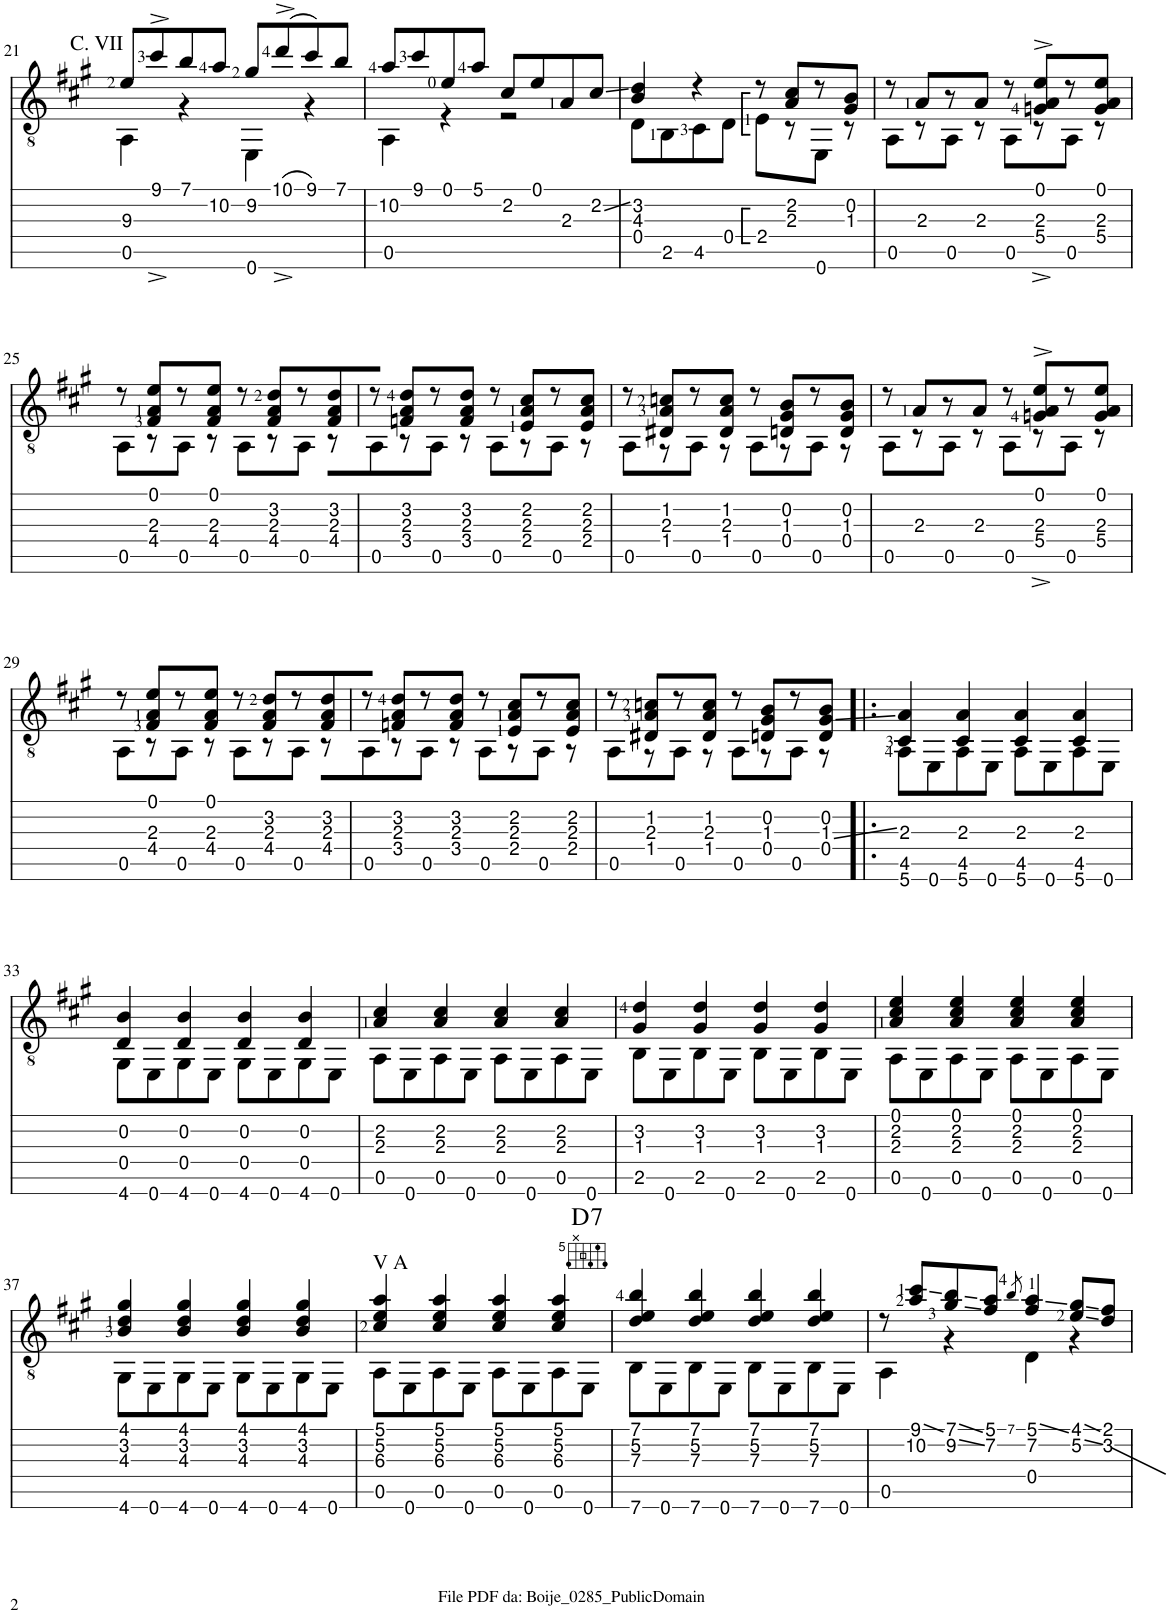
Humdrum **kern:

**kern	**kern	**harte
*part1	*part1	*part1
*staff2	*staff1	*
*I"Guitar	*	*
*I'Guit.	*	*
!!LO:PB:g=z
*	*clefGv2	*
*k[f#c#g#]	*k[f#c#g#]	*
*M4/4	*M4/4	*
*met(c)	*met(c)	*
=21	=21	=21
*^	*^	*
!	!	!LO:TX:a:t=C. VII	!	!
8eL	4AA	8e/L	4AA\	.
8cc#^J	.	8cc#^/	.	.
8bL	4r	8b/	4r	.
8aJ	.	8a/J	.	.
8g#L	4EE	8g#/L	4EE\	.
8dd^J	.	(8dd^/	.	.
8cc#L	4r	8cc#/)	4r	.
8bJ	.	8b/J	.	.
=22	=22	=22	=22	=22
8aL	4AA	8a/L	4AA\	.
8cc#J	.	8cc#/	.	.
8eL	4r	8e/	4r	.
8aJ	.	8a/J	.	.
8c#L	2r	8c#/L	2r	.
8eJ	.	8e/	.	.
8AL	.	8A/	.	.
8c#J	.	8c#/J	.	.
=23	=23	=23	=23	=23
4B 4d	8DL	4B/ 4d/	8D\L	.
.	8BBJ	.	8BB\	.
4r	8C#L	4r	8C#\	.
.	8DJ	.	8D\J	.
8r	8E	8r	8E\L	.
8A 8c#	8r	8A/ 8c#/L	8r	.
8r	8EE	8r	8EE\J	.
8G# 8B	8r	8G#/ 8B/J	8r	.
=24	=24	=24	=24	=24
8r	8AA	8r	8AA\L	.
8A	8r	8A/L	8r	.
8r	8AA	8r	8AA\J	.
8A	8r	8A/J	8r	.
8r	8AA	8r	8AA\L	.
8G^ 8A^ 8e^	8r	8Gn/^ 8A/^ 8e/^L	8r	.
8r	8AA	8r	8AA\J	.
8G 8A 8e	8r	8G/ 8A/ 8e/J	8r	.
!!LO:LB:g=z	!!
=25	=25	=25	=25	=25
8r	8AA	8r	8AA\L	.
8F# 8A 8e	8r	8F#/ 8A/ 8e/L	8r	.
8r	8AA	8r	8AA\J	.
8F# 8A 8e	8r	8F#/ 8A/ 8e/J	8r	.
8r	8AA	8r	8AA\L	.
8F# 8A 8d	8r	8F#/ 8A/ 8d/L	8r	.
8r	8AA	8r	8AA\J	.
8F# 8A 8d	8r	8F#/ 8A/ 8d/	8r	.
=26	=26	=26	=26	=26
8r	8AA	8r	8AA\	.
8F 8A 8d	8r	8Fn/ 8A/ 8d/L	8r	.
8r	8AA	8r	8AA\J	.
8F 8A 8d	8r	8F/ 8A/ 8d/J	8r	.
8r	8AA	8r	8AA\L	.
8E 8A 8c#	8r	8E/ 8A/ 8c#/L	8r	.
8r	8AA	8r	8AA\J	.
8E 8A 8c#	8r	8E/ 8A/ 8c#/J	8r	.
=27	=27	=27	=27	=27
8r	8AA	8r	8AA\L	.
8D# 8A 8c	8r	8D#X/ 8A/ 8cn/L	8r	.
8r	8AA	8r	8AA\J	.
8D# 8A 8c	8r	8D#/ 8A/ 8c/J	8r	.
8r	8AA	8r	8AA\L	.
8D 8G# 8B	8r	8Dn/ 8G#/ 8B/L	8r	.
8r	8AA	8r	8AA\J	.
8D 8G# 8B	8r	8D/ 8G#/ 8B/J	8r	.
=28	=28	=28	=28	=28
8r	8AA	8r	8AA\L	.
8A	8r	8A/L	8r	.
8r	8AA	8r	8AA\J	.
8A	8r	8A/J	8r	.
8r	8AA	8r	8AA\L	.
8Gn^ 8A^ 8e^	8r	8Gn/^ 8A/^ 8e/^L	8r	.
8r	8AA	8r	8AA\J	.
8G 8A 8e	8r	8G/ 8A/ 8e/J	8r	.
!!LO:LB:g=z	!!
=29	=29	=29	=29	=29
8r	8AA	8r	8AA\L	.
8F# 8A 8e	8r	8F#/ 8A/ 8e/L	8r	.
8r	8AA	8r	8AA\J	.
8F# 8A 8e	8r	8F#/ 8A/ 8e/J	8r	.
8r	8AA	8r	8AA\L	.
8F# 8A 8d	8r	8F#/ 8A/ 8d/L	8r	.
8r	8AA	8r	8AA\J	.
8F# 8A 8d	8r	8F#/ 8A/ 8d/	8r	.
=30	=30	=30	=30	=30
8r	8AA	8r	8AA\	.
8Fn 8A 8d	8r	8Fn/ 8A/ 8d/L	8r	.
8r	8AA	8r	8AA\J	.
8F 8A 8d	8r	8F/ 8A/ 8d/J	8r	.
8r	8AA	8r	8AA\L	.
8E 8A 8c#	8r	8E/ 8A/ 8c#/L	8r	.
8r	8AA	8r	8AA\J	.
8E 8A 8c#	8r	8E/ 8A/ 8c#/J	8r	.
=31	=31	=31	=31	=31
8r	8AA	8r	8AA\L	.
8D#X 8A 8cn	8r	8D#X/ 8A/ 8cn/L	8r	.
8r	8AA	8r	8AA\J	.
8D# 8A 8c	8r	8D#/ 8A/ 8c/J	8r	.
8r	8AA	8r	8AA\L	.
8Dn 8G# 8B	8r	8Dn/ 8G#/ 8B/L	8r	.
8r	8AA	8r	8AA\J	.
8D 8G# 8B	8r	8D/ 8G#/ 8B/J	8r	.
=32!|:	=32!|:	=32!|:	=32!|:	=32!|:
4C# 4A	8AAL	4C#/ 4A/	8AA\L	.
.	8EEJ	.	8EE\	.
4C# 4A	8AAL	4C#/ 4A/	8AA\	.
.	8EEJ	.	8EE\J	.
4C# 4A	8AAL	4C#/ 4A/	8AA\L	.
.	8EEJ	.	8EE\	.
4C# 4A	8AAL	4C#/ 4A/	8AA\	.
.	8EEJ	.	8EE\J	.
!!LO:LB:g=z	!!
=33	=33	=33	=33	=33
4D 4B	8GG#L	4D/ 4B/	8GG#\L	.
.	8EEJ	.	8EE\	.
4D 4B	8GG#L	4D/ 4B/	8GG#\	.
.	8EEJ	.	8EE\J	.
4D 4B	8GG#L	4D/ 4B/	8GG#\L	.
.	8EEJ	.	8EE\	.
4D 4B	8GG#L	4D/ 4B/	8GG#\	.
.	8EEJ	.	8EE\J	.
=34	=34	=34	=34	=34
4A 4c#	8AAL	4A/ 4c#/	8AA\L	.
.	8EEJ	.	8EE\	.
4A 4c#	8AAL	4A/ 4c#/	8AA\	.
.	8EEJ	.	8EE\J	.
4A 4c#	8AAL	4A/ 4c#/	8AA\L	.
.	8EEJ	.	8EE\	.
4A 4c#	8AAL	4A/ 4c#/	8AA\	.
.	8EEJ	.	8EE\J	.
=35	=35	=35	=35	=35
4G# 4d	8BBL	4G#/ 4d/	8BB\L	.
.	8EEJ	.	8EE\	.
4G# 4d	8BBL	4G#/ 4d/	8BB\	.
.	8EEJ	.	8EE\J	.
4G# 4d	8BBL	4G#/ 4d/	8BB\L	.
.	8EEJ	.	8EE\	.
4G# 4d	8BBL	4G#/ 4d/	8BB\	.
.	8EEJ	.	8EE\J	.
=36	=36	=36	=36	=36
4A 4c# 4e	8AAL	4A/ 4c#/ 4e/	8AA\L	.
.	8EEJ	.	8EE\	.
4A 4c# 4e	8AAL	4A/ 4c#/ 4e/	8AA\	.
.	8EEJ	.	8EE\J	.
4A 4c# 4e	8AAL	4A/ 4c#/ 4e/	8AA\L	.
.	8EEJ	.	8EE\	.
4A 4c# 4e	8AAL	4A/ 4c#/ 4e/	8AA\	.
.	8EEJ	.	8EE\J	.
!!LO:LB:g=z	!!
=37	=37	=37	=37	=37
4B 4d 4g#	8GG#L	4B/ 4d/ 4g#/	8GG#\L	.
.	8EEJ	.	8EE\	.
4B 4d 4g#	8GG#L	4B/ 4d/ 4g#/	8GG#\	.
.	8EEJ	.	8EE\J	.
4B 4d 4g#	8GG#L	4B/ 4d/ 4g#/	8GG#\L	.
.	8EEJ	.	8EE\	.
4B 4d 4g#	8GG#L	4B/ 4d/ 4g#/	8GG#\	.
.	8EEJ	.	8EE\J	.
=38	=38	=38	=38	=38
!	!	!LO:TX:a:t=V A	!	!
4c# 4e 4a	8AAL	4c#/ 4e/ 4a/	8AA\L	.
.	8EEJ	.	8EE\	.
4c# 4e 4a	8AAL	4c#/ 4e/ 4a/	8AA\	.
.	8EEJ	.	8EE\J	.
4c# 4e 4a	8AAL	4c#/ 4e/ 4a/	8AA\L	.
.	8EEJ	.	8EE\	.
4c# 4e 4a	8AAL	4c#/ 4e/ 4a/	8AA\	.
.	8EEJ	.	8EE\J	.
=39	=39	=39	=39	=39
!	!	!	!	!LO:H:kt=7
4d 4e 4b	8BBL	4d/ 4e/ 4b/	8BB\L	D:7
.	8EEJ	.	8EE\	.
4d 4e 4b	8BBL	4d/ 4e/ 4b/	8BB\	.
.	8EEJ	.	8EE\J	.
4d 4e 4b	8BBL	4d/ 4e/ 4b/	8BB\L	.
.	8EEJ	.	8EE\	.
4d 4e 4b	8BBL	4d/ 4e/ 4b/	8BB\	.
.	8EEJ	.	8EE\J	.
=40	=40	=40	=40	=40
8r	4AA	8r	4AA\	.
8a 8cc#	.	8a/ 8cc#/L	.	.
8g#\ 8b\L	4r	8g#/ 8b/	4r	.
8f#\ 8a\J	.	8f#/ 8a/J	.	.
qb	.	8qb/	.	.
4f# 4a	4D	4f#/ 4a/	4D\	.
8e\ 8g#\L	4r	8e/ 8g#/L	4r	.
8d\ 8f#\J	.	8d/ 8f#/J	.	.
*v	*v	*	*	*
*	*v	*v	*
=	=	=
*-	*-	*-
